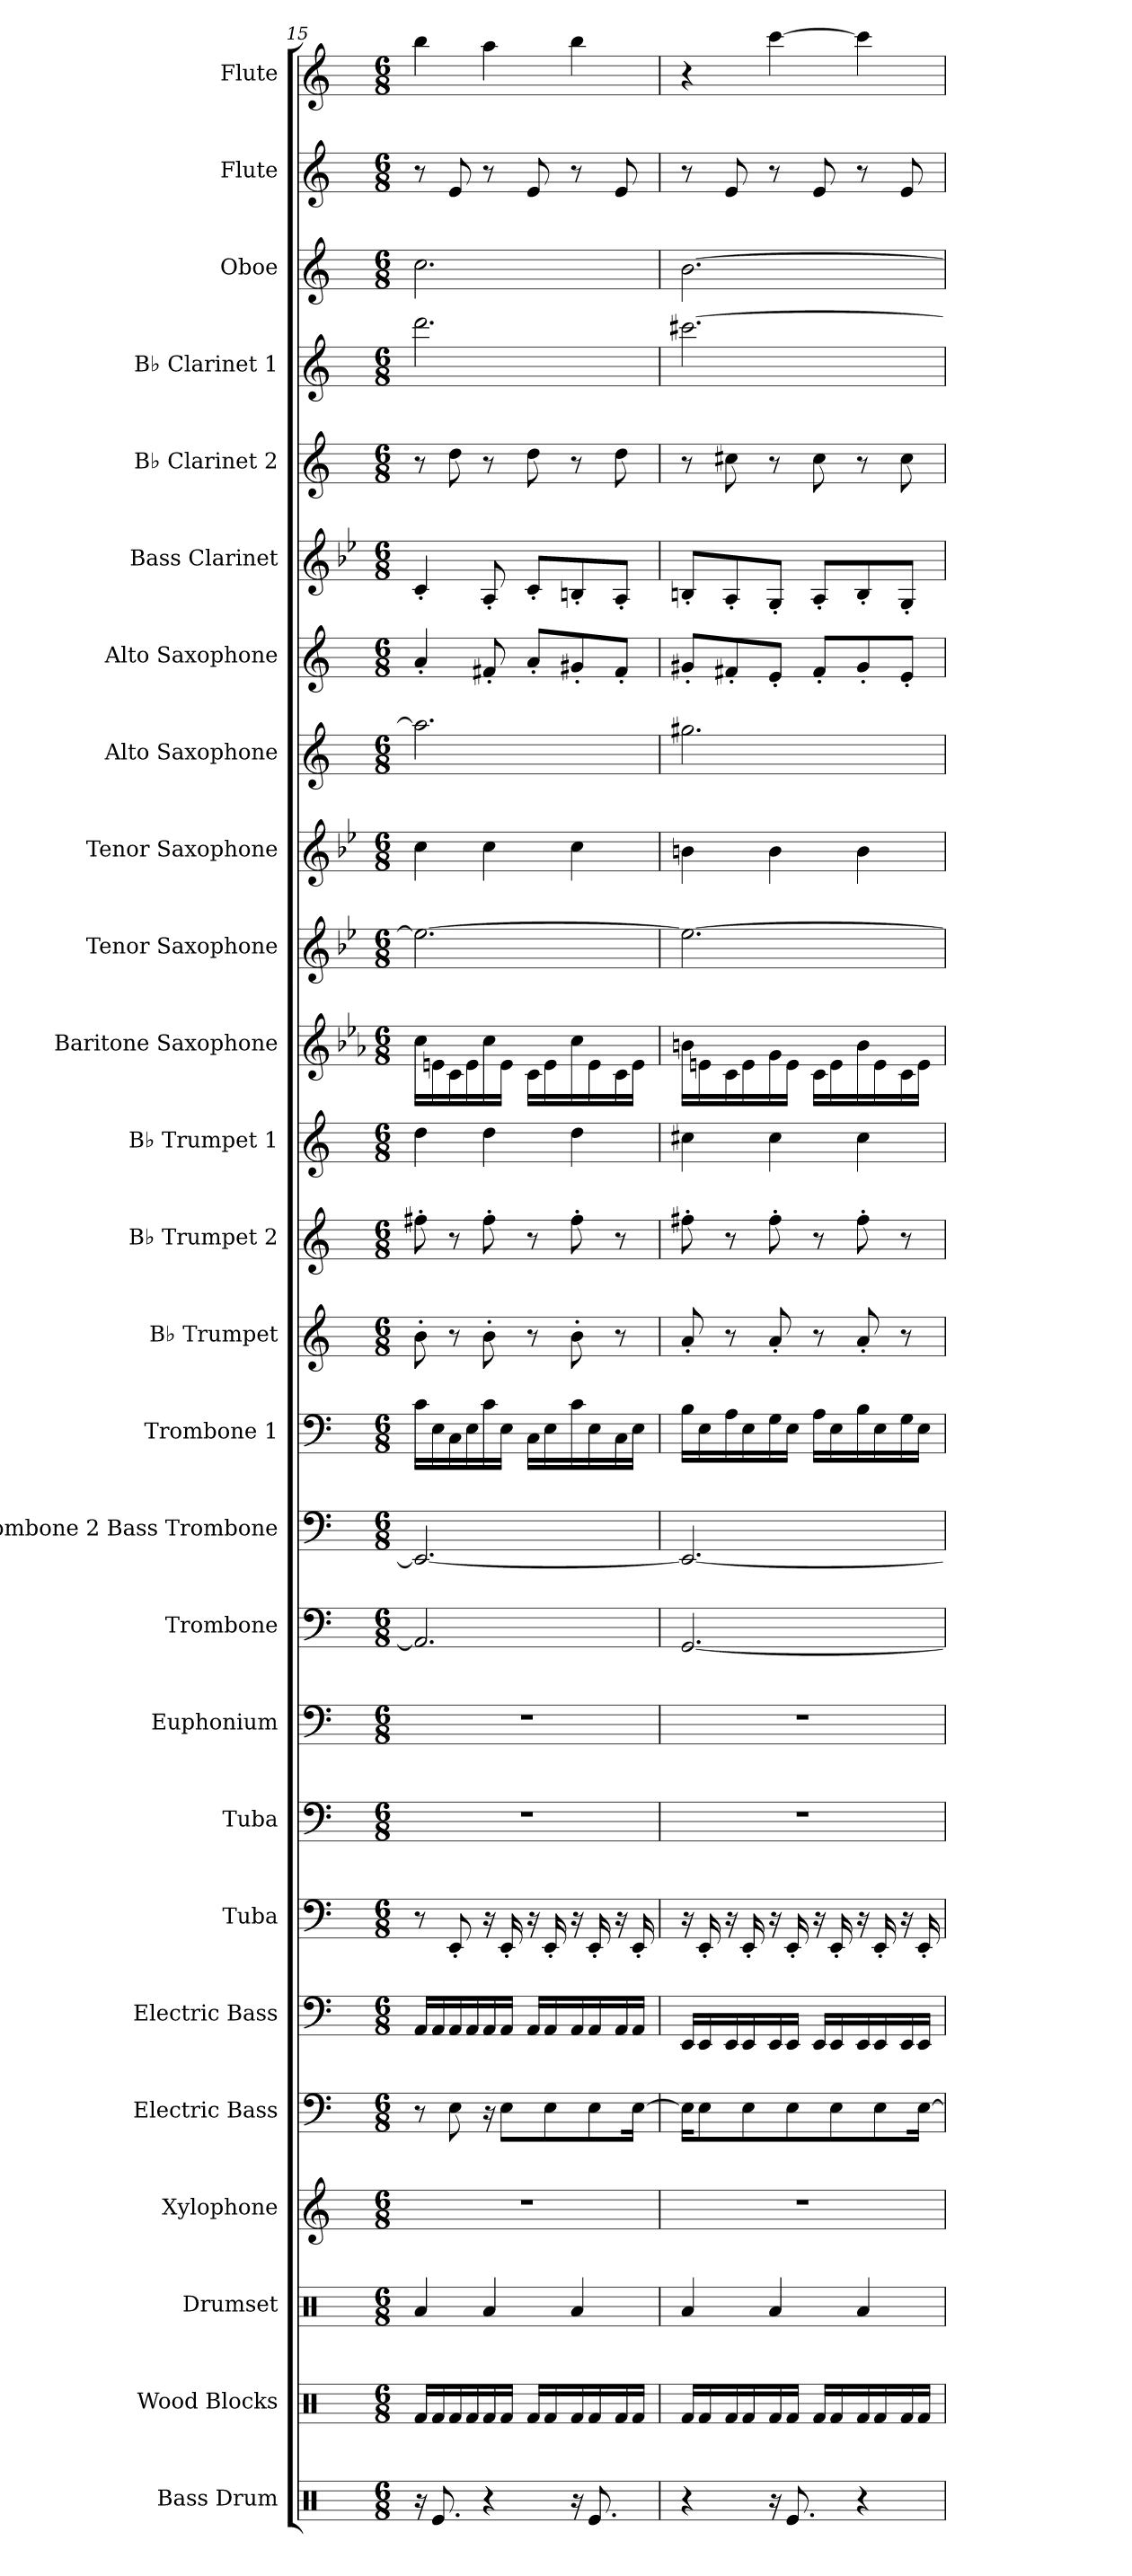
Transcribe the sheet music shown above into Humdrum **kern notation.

**kern	**kern	**kern	**kern	**kern	**kern	**kern	**kern	**kern	**kern	**kern	**kern	**kern	**kern	**kern	**kern	**kern	**kern	**kern	**kern	**kern	**kern	**kern	**kern	**kern	**kern
*part26	*part25	*part24	*part23	*part22	*part21	*part20	*part19	*part18	*part17	*part16	*part15	*part14	*part13	*part12	*part11	*part10	*part9	*part8	*part7	*part6	*part5	*part4	*part3	*part2	*part1
*staff26	*staff25	*staff24	*staff23	*staff22	*staff21	*staff20	*staff19	*staff18	*staff17	*staff16	*staff15	*staff14	*staff13	*staff12	*staff11	*staff10	*staff9	*staff8	*staff7	*staff6	*staff5	*staff4	*staff3	*staff2	*staff1
*I"Bass Drum	*I"Wood Blocks	*I"Drumset	*I"Xylophone	*I"Electric Bass	*I"Electric Bass	*I"Tuba	*I"Tuba	*I"Euphonium	*I"Trombone	*I"Trombone 2 Bass Trombone	*I"Trombone 1	*I"B♭ Trumpet	*I"B♭ Trumpet 2	*I"B♭ Trumpet 1	*I"Baritone Saxophone	*I"Tenor Saxophone	*I"Tenor Saxophone	*I"Alto Saxophone	*I"Alto Saxophone	*I"Bass Clarinet	*I"B♭ Clarinet 2	*I"B♭ Clarinet 1	*I"Oboe	*I"Flute	*I"Flute
*I'B. Dr.	*I'Wd. Bl.	*I'Drs.	*I'Xyl.	*I'El. B.	*I'El. B.	*I'Tba.	*I'Tba.	*I'Euph.	*I'Tbn.	*I'Tbn. 2 B. Tbn.	*I'Tbn. 1	*I'B♭ Tpt.	*I'B♭ Tpt. 2	*I'B♭ Tpt. 1	*I'Bar. Sax.	*I'T. Sax.	*I'T. Sax.	*I'A. Sax.	*I'A. Sax.	*I'B. Cl.	*I'B♭ Cl. 2	*I'B♭ Cl. 1	*I'Ob.	*I'Fl.	*I'Fl.
*clefX	*clefX	*clefX	*clefG2	*clefF4	*clefF4	*clefF4	*clefF4	*clefF4	*clefF4	*clefF4	*clefF4	*clefG2	*clefG2	*clefG2	*clefG2	*clefG2	*clefG2	*clefG2	*clefG2	*clefG2	*clefG2	*clefG2	*clefG2	*clefG2	*clefG2
*	*	*	*ITrd-7c-12	*ITrd7c12	*ITrd7c12	*	*	*	*	*	*	*ITrd1c2	*ITrd1c2	*ITrd1c2	*ITrd12c21	*ITrd8c14	*ITrd8c14	*ITrd5c9	*ITrd5c9	*ITrd8c14	*ITrd1c2	*ITrd1c2	*	*	*
*k[]	*k[]	*k[]	*k[]	*k[]	*k[]	*k[]	*k[]	*k[]	*k[]	*k[]	*k[]	*k[b-e-]	*k[b-e-]	*k[b-e-]	*k[b-e-a-]	*k[b-e-]	*k[b-e-]	*k[b-e-a-]	*k[b-e-a-]	*k[b-e-]	*k[b-e-]	*k[b-e-]	*k[]	*k[]	*k[]
*M6/8	*M6/8	*M6/8	*M6/8	*M6/8	*M6/8	*M6/8	*M6/8	*M6/8	*M6/8	*M6/8	*M6/8	*M6/8	*M6/8	*M6/8	*M6/8	*M6/8	*M6/8	*M6/8	*M6/8	*M6/8	*M6/8	*M6/8	*M6/8	*M6/8	*M6/8
=15	=15	=15	=15	=15	=15	=15	=15	=15	=15	=15	=15	=15	=15	=15	=15	=15	=15	=15	=15	=15	=15	=15	=15	=15	=15
16r	16Rf/LL	4Ra/	2.r	8r	16AAA/LL	8r	2.r	2.r	2.AA/]	2.EE/_	16c\LL	8a'\	8een'\	4cc\	16c\LL	2.e\_	4c\	2.cc\]	4c'/	4C'/	8r	2.ccc\	2.cc\	8r	4bb\
8.Re/	16Rf/	.	.	.	16AAA/	.	.	.	.	.	16E\	.	.	.	16En\	.	.	.	.	.	.	.	.	.	.
.	16Rf/	.	.	8EE\	16AAA/	8EE'/	.	.	.	.	16C\	8r	8r	.	16C\	.	.	.	.	.	8cc\	.	.	8e/	.
.	16Rf/	.	.	.	16AAA/	.	.	.	.	.	16E\	.	.	.	16E\	.	.	.	.	.	.	.	.	.	.
4r	16Rf/	4Ra/	.	16r	16AAA/	16r	.	.	.	.	16c\	8a'\	8ee'\	4cc\	16c\	.	4c\	.	8An'/	8AA'/	8r	.	.	8r	4aa\
.	16Rf/JJ	.	.	8EE\L	16AAA/JJ	16EE'/	.	.	.	.	16E\JJ	.	.	.	16E\JJ	.	.	.	.	.	.	.	.	.	.
.	16Rf/LL	.	.	.	16AAA/LL	16r	.	.	.	.	16C\LL	8r	8r	.	16C\LL	.	.	.	8c'/L	8C'/L	8cc\	.	.	8e/	.
.	16Rf/	.	.	8EE\	16AAA/	16EE'/	.	.	.	.	16E\	.	.	.	16E\	.	.	.	.	.	.	.	.	.	.
16r	16Rf/	4Ra/	.	.	16AAA/	16r	.	.	.	.	16c\	8a'\	8ee'\	4cc\	16c\	.	4c\	.	8Bn'/	8BBn'/	8r	.	.	8r	4bb\
8.Re/	16Rf/	.	.	8EE\	16AAA/	16EE'/	.	.	.	.	16E\	.	.	.	16E\	.	.	.	.	.	.	.	.	.	.
.	16Rf/	.	.	.	16AAA/	16r	.	.	.	.	16C\	8r	8r	.	16C\	.	.	.	8A'/J	8AA'/J	8cc\	.	.	8e/	.
.	16Rf/JJ	.	.	[16EE\Jk	16AAA/JJ	16EE'/	.	.	.	.	16E\JJ	.	.	.	16E\JJ	.	.	.	.	.	.	.	.	.	.
=16	=16	=16	=16	=16	=16	=16	=16	=16	=16	=16	=16	=16	=16	=16	=16	=16	=16	=16	=16	=16	=16	=16	=16	=16	=16
4r	16Rf/LL	4Ra/	2.r	16EE\KL]	16EEE/LL	16r	2.r	2.r	[2.GG/	2.EE/_	16B\LL	8g'/	8een'\	4bn\	16Bn\LL	2.e\_	4Bn\	2.bn\	8Bn'/L	8BBn'/L	8r	[2.bbn\	[2.b\	8r	4r
.	16Rf/	.	.	8EE\	16EEE/	16EE'/	.	.	.	.	16E\	.	.	.	16En\	.	.	.	.	.	.	.	.	.	.
.	16Rf/	.	.	.	16EEE/	16r	.	.	.	.	16A\	8r	8r	.	16C\	.	.	.	8An'/	8AA'/	8bn\	.	.	8e/	.
.	16Rf/	.	.	8EE\	16EEE/	16EE'/	.	.	.	.	16E\	.	.	.	16E\	.	.	.	.	.	.	.	.	.	.
16r	16Rf/	4Ra/	.	.	16EEE/	16r	.	.	.	.	16G\	8g'/	8ee'\	4b\	16G\	.	4B\	.	8G'/J	8GG'/J	8r	.	.	8r	[4ccc\
8.Re/	16Rf/JJ	.	.	8EE\	16EEE/JJ	16EE'/	.	.	.	.	16E\JJ	.	.	.	16E\JJ	.	.	.	.	.	.	.	.	.	.
.	16Rf/LL	.	.	.	16EEE/LL	16r	.	.	.	.	16A\LL	8r	8r	.	16C\LL	.	.	.	8A'/L	8AA'/L	8b\	.	.	8e/	.
.	16Rf/	.	.	8EE\	16EEE/	16EE'/	.	.	.	.	16E\	.	.	.	16E\	.	.	.	.	.	.	.	.	.	.
4r	16Rf/	4Ra/	.	.	16EEE/	16r	.	.	.	.	16B\	8g'/	8ee'\	4b\	16B\	.	4B\	.	8B'/	8BB'/	8r	.	.	8r	4ccc\]
.	16Rf/	.	.	8EE\	16EEE/	16EE'/	.	.	.	.	16E\	.	.	.	16E\	.	.	.	.	.	.	.	.	.	.
.	16Rf/	.	.	.	16EEE/	16r	.	.	.	.	16G\	8r	8r	.	16C\	.	.	.	8G'/J	8GG'/J	8b\	.	.	8e/	.
.	16Rf/JJ	.	.	[16EE\Jk	16EEE/JJ	16EE'/	.	.	.	.	16E\JJ	.	.	.	16E\JJ	.	.	.	.	.	.	.	.	.	.
=	=	=	=	=	=	=	=	=	=	=	=	=	=	=	=	=	=	=	=	=	=	=	=	=	=
*-	*-	*-	*-	*-	*-	*-	*-	*-	*-	*-	*-	*-	*-	*-	*-	*-	*-	*-	*-	*-	*-	*-	*-	*-	*-
